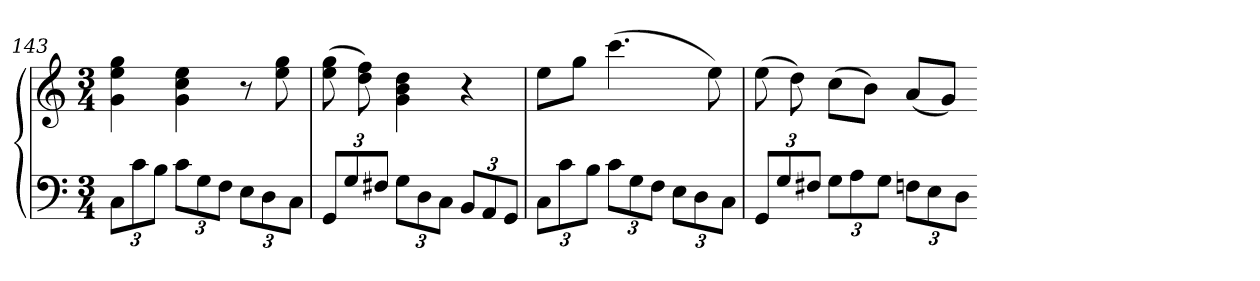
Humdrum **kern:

**kern	**kern
*part1	*part1
*staff2	*staff1
*clefF4	*clefG2
*k[]	*k[]
*C:	*C:
*M3/4	*M3/4
=143	=143
12CL	4g 4ee 4gg
12c	.
12BJ	.
12cL	4g 4cc 4ee
12G	.
12FJ	.
12EL	8r
12D	.
.	8ee 8gg
12CJ	.
=144	=144
12GGL	(8ee 8gg
12G	.
.	8dd 8ff)
12F#XJ	.
12GL	4g 4b 4dd
12D	.
12CJ	.
12BBL	4r
12AA	.
12GGJ	.
=145	=145
12CL	8eeL
12c	.
.	8ggJ
12BJ	.
12cL	(4.ccc
12G	.
12FJ	.
12EL	.
12D	.
.	8ee)
12CJ	.
=146	=146
12GGL	(8ee
12G	.
.	8dd)
12F#XJ	.
12GL	(8ccL
12A	.
.	8bJ)
12GJ	.
12FnL	(8aL
12E	.
.	8gJ)
12DJ	.
=-	=-
*-	*-
